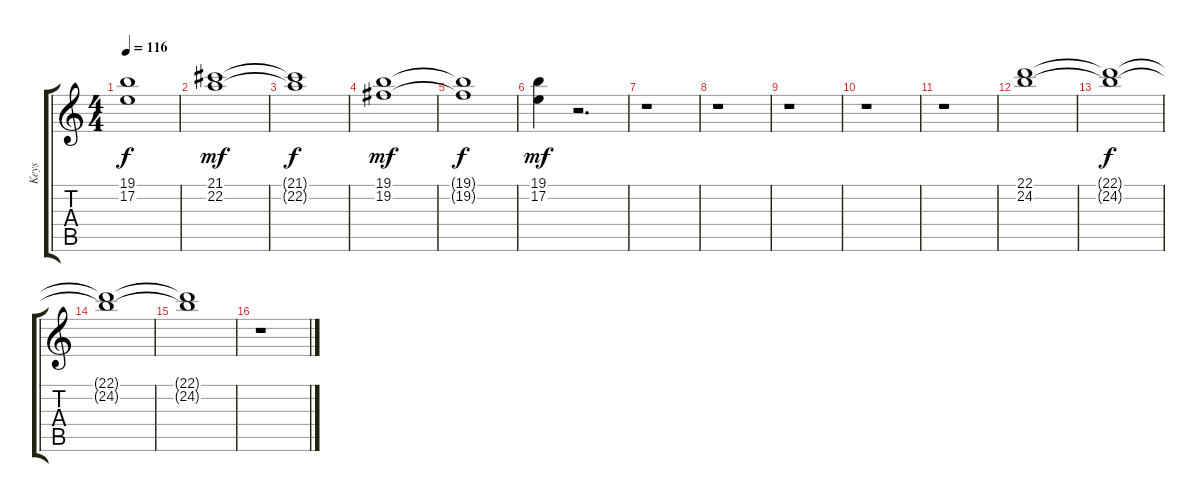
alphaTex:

\track ("Keys" "Keys") {instrument rockorgan}
\staff {score tabs}
\tuning (E4 B3 G3 D3 A2 E2) {hide}
\ts (4 4)
\tempo 116
\clef g2
\ks c
(19.1{t} 17.2{t}).1{dy f} |
(21.1 22.2).1{dy mf} |
(21.1{t} 22.2{t}).1{dy f} |
(19.1 19.2).1{dy mf} |
(19.1{t} 19.2{t}).1{dy f} |
(19.1 17.2).4{dy mf} r.2{d} |
r.1 |
r.1 |
r.1 |
r.1 |
r.1 |
(22.1 24.2).1 |
(22.1{t} 24.2{t}).1{dy f} |
(22.1{t} 24.2{t}).1 |
(22.1{t} 24.2{t}).1 |
r.1
